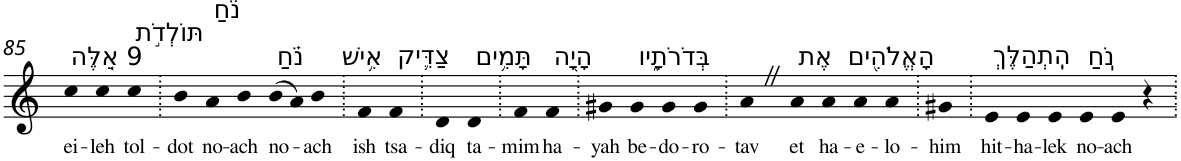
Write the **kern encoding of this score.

**kern	**text
*part1	*part1
*staff1	*staff1
*I"Piano	*
*I'Pno	*
!!LO:PB:g=z
*clefG2	*
*k[]	*
=85	=85
!LO:TX:a:t=9 אֵ֚לֶּה	!
!	!LO:LY:b
4cc	ei-
!	!LO:LY:b
4cc	-leh
!LO:TX:a:t=תּוֹלְדֹ֣ת	!
!	!LO:LY:b
4cc	tol-
=86.	=86.
!	!LO:LY:b
4b	-dot
!LO:TX:a:t=נֹ֔חַ	!
!	!LO:LY:b
4a	no-
!	!LO:LY:b
4b	-ach
!LO:TX:a:t=נֹ֗חַ	!
!	!LO:LY:b
(>8b	no-
8a)	.
!	!LO:LY:b
4b	-ach
=87.	=87.
!LO:TX:a:t=אִ֥ישׁ	!
!	!LO:LY:b
4f	ish
!LO:TX:a:t=צַדִּ֛יק	!
!	!LO:LY:b
4f	tsa-
=88.	=88.
!	!LO:LY:b
4d	-diq
!LO:TX:a:t=תָּמִ֥ים	!
!	!LO:LY:b
4d	ta-
=89.	=89.
!	!LO:LY:b
4f	-mim
!LO:TX:a:t=הָיָ֖ה	!
!	!LO:LY:b
4f	ha-
=90.	=90.
!	!LO:LY:b
4g#X	-yah
!LO:TX:a:t=בְּדֹרֹתָ֑יו	!
!	!LO:LY:b
4g#	be-
!	!LO:LY:b
4g#	-do-
!	!LO:LY:b
4g#	-ro-
=91.	=91.
!	!LO:LY:b
4aZ	-tav
!LO:TX:a:t=אֶת	!
!	!LO:LY:b
4a	et
!LO:TX:a:t=הָאֱלֹהִ֖ים	!
!	!LO:LY:b
4a	ha-
!	!LO:LY:b
4a	-e-
!	!LO:LY:b
4a	-lo-
=92.	=92.
!	!LO:LY:b
4g#X	-him
=93.	=93.
!LO:TX:a:t=הִֽתְהַלֶּךְ	!
!	!LO:LY:b
4e	hit-
!	!LO:LY:b
4e	-ha-
!	!LO:LY:b
4e	-lek
!LO:TX:a:t=נֹֽחַ	!
!	!LO:LY:b
4e	no-
!	!LO:LY:b
4e	-ach
4r	.
=.	=.
*-	*-
